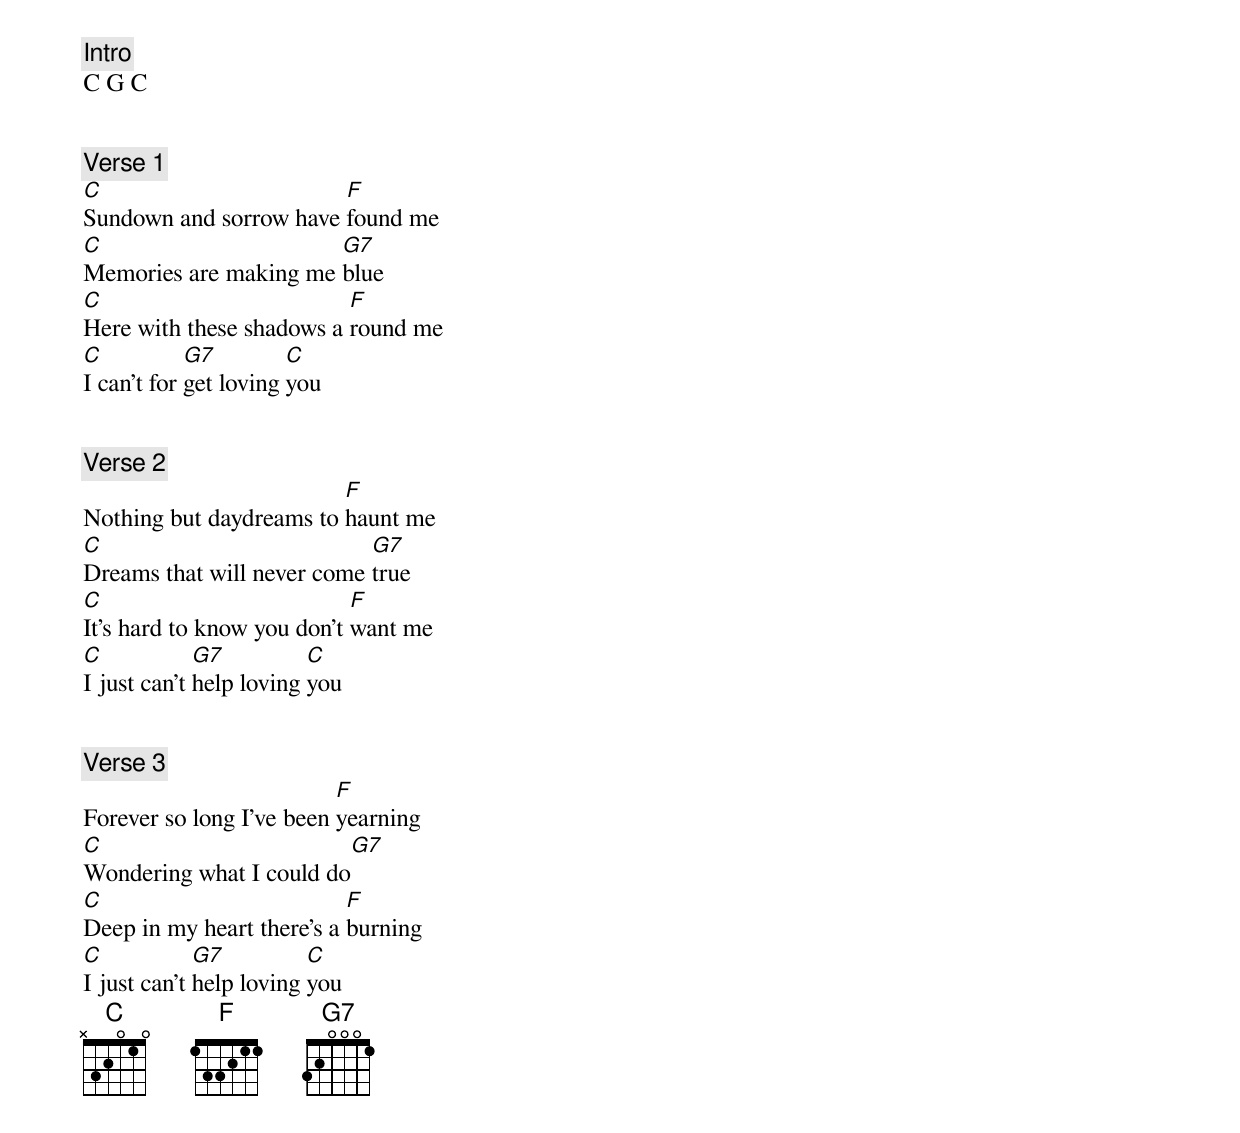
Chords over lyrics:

[Intro]
C G C


[Verse 1]
C                       F
Sundown and sorrow have found me
C                      G7
Memories are making me blue
C                         F
Here with these shadows a round me
C           G7         C
I can't for get loving you


[Verse 2]
                         F
Nothing but daydreams to haunt me
C                           G7
Dreams that will never come true
C                           F
It's hard to know you don't want me
C            G7          C
I just can't help loving you


[Verse 3]
                          F
Forever so long I've been yearning
C                           G7
Wondering what I could do
C                          F
Deep in my heart there's a burning
C            G7          C
I just can't help loving you
